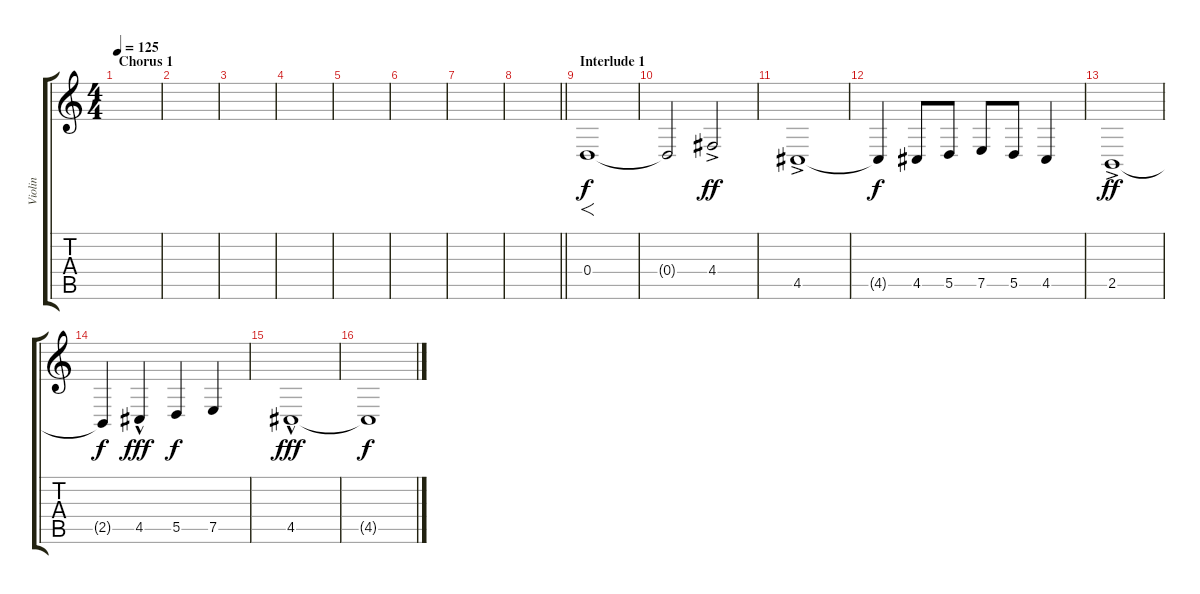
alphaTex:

\track ("Violin" "Violin") {instrument violin}
\staff {score tabs}
\tuning (E4 B3 G3 D3 A2 E2) {hide}
\ts (4 4)
\section ("" "Chorus 1")
\tempo 125
\clef g2
\ks c
|
|
|
|
|
|
|
\barLineRight lightlight
|
\section ("" "Interlude 1")
0.4.1{f} |
0.4{t}.2 4.4{ac}.2{dy ff} |
4.5{ac}.1 |
4.5{t}.4{dy f} 4.5.8 5.5.8 7.5.8 5.5.8 4.5.4 |
2.5{ac}.1{dy ff} |
2.5{t}.4{dy f} 4.5{hac}.4{dy fff} 5.5.4{dy f} 7.5.4 |
4.5{hac}.1{dy fff volume 6} |
4.5{t}.1{dy f}
